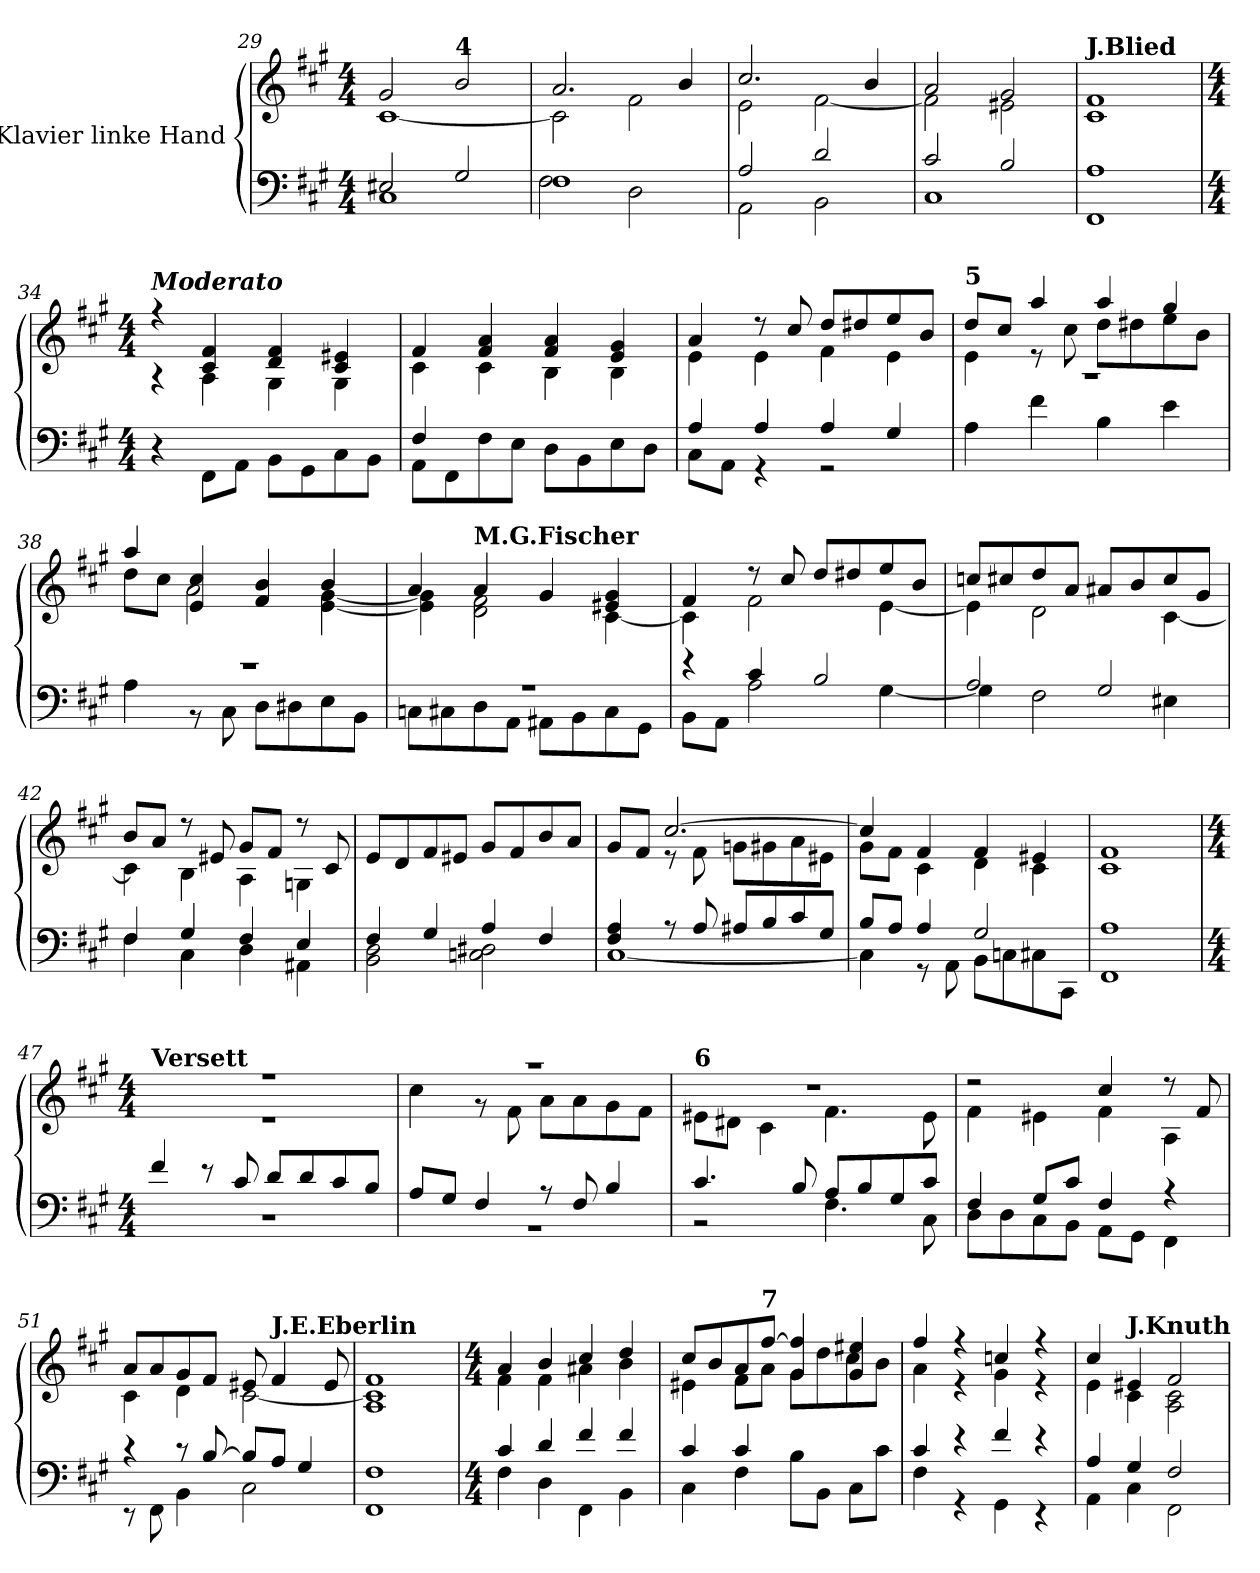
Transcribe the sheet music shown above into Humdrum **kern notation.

**kern	**kern
*part1	*part1
*staff2	*staff1
*I"Klavier linke Hand	*
*clefF4	*clefG2
*k[f#c#g#]	*k[f#c#g#]
*M4/4	*M4/4
=29	=29
*^	*^
2E#X/	1C#	2g#/	[1c#
!	!	!LO:TX:a:B:t=4	!
2G#/	.	2b/	.
=30	=30	=30	=30
1F#	2F#\	2.a/	2c#\]
.	2D\	.	2f#\
.	.	4b/	.
=31	=31	=31	=31
2A/	2AA\	2.cc#/	2e\
2d/	2BB\	.	[2f#\
.	.	4b/	.
=32	=32	=32	=32
2c#/	1C#	2a/	2f#\]
2B/	.	2g#/	2e#X\
!!LO:LB:g=z	!!
=33	=33	=33	=33
!	!	!LO:TX:a:B:t=J.Blied	!
1A	1FF#	1f#	1c#
!!LO:LB:g=z	!!
=34	=34	=34	=34
*M4/4	*	*M4/4	*
!	!	!LO:TX:a:Bi:t=Moderato	!
4ryy	4r	4r	4r
4ryy	8FF#\L	4c#/ 4f#/	4A\
.	8AA\J	.	.
4ryy	8BB\L	4d/ 4f#/	4G#\
.	8GG#\	.	.
4ryy	8C#\	4c#/ 4e#X/	4G#\
.	8BB\J	.	.
=35	=35	=35	=35
4F#/	8AA\L	4f#/	4c#\
.	8FF#\	.	.
4ryy	8F#\	4f#/ 4a/	4c#\
.	8E\J	.	.
4ryy	8D\L	4f#/ 4a/	4B\
.	8BB\	.	.
4ryy	8E\	4e/ 4g#/	4B\
.	8D\J	.	.
=36	=36	=36	=36
4A/	8C#\L	4a/	4e\
.	8AA\J	.	.
4A/	4r	8r	4e\
.	.	8cc#/	.
4A/	2r	8dd/L	4f#\
.	.	8dd#X/	.
4G#/	.	8ee/	4e\
.	.	8b/J	.
!!LO:LB:g=z	!!
=37	=37	=37	=37
!	!	!LO:TX:a:B:t=5	!
1r	4A\	8dd/L	4e\
.	.	8cc#/J	.
.	4f#\	4aa/	8r
.	.	.	8cc#\
.	4B\	4aa/	8dd\L
.	.	.	8dd#X\
.	4e\	4gg#/	8ee\
.	.	.	8b\J
=38	=38	=38	=38
1r	4A\	4aa/	8dd\L
.	.	.	8cc#\J
.	8r	4e/ 4cc#/	2a\
.	8C#\	.	.
.	8D\L	4f#/ 4b/	.
.	8D#X\	.	.
.	8E\	4b/	[4e\ [4g#\
.	8BB\J	.	.
=39	=39	=39	=39
1r	8Cn\L	4a/	4e\] 4g#\]
.	8C#X\	.	.
!	!	!LO:TX:a:B:t=M.G.Fischer	!
.	8D\	4a/	2d\ 2f#\
.	8AA\J	.	.
.	8AA#X\L	4g#/	.
.	8BB\	.	.
.	8C#\	4e#X/ 4g#/	[4c#\
.	8GG#\J	.	.
!!LO:LB:g=z	!!
=40	=40	=40	=40
4r	8BB\L	4f#/	4c#\]
.	8AA\J	.	.
4c#/	2A\	8r	2f#\
.	.	8cc#/	.
2B/	.	8dd/L	.
.	.	8dd#X/	.
.	[4G#\	8ee/	[4e\
.	.	8b/J	.
=41	=41	=41	=41
2A/	4G#\]	8ccn/L	4e\]
.	.	8cc#X/	.
.	2F#\	8dd/	2d\
.	.	8a/J	.
2G#/	.	8a#X/L	.
.	.	8b/	.
.	4E#X\	8cc#/	[4c#\
.	.	8g#/J	.
=42	=42	=42	=42
4F#/	4F#\	8b/L	4c#\]
.	.	8a/J	.
4G#/	4C#\	8r	4B\
.	.	8e#X/	.
4F#/	4D\	8g#/L	4A\
.	.	8f#/J	.
4E/	4AA#X\	8r	4Gn\
.	.	8c#/	.
*	*	*v	*v
!!LO:LB:g=z
=43	=43	=43
4F#/	2BB\ 2D\	8e/L
.	.	8d/
4G#/	.	8f#/
.	.	8e#X/J
4A/	2Cn\ 2D#X\	8g#/L
.	.	8f#/
4F#/	.	8b/
.	.	8a/J
=44	=44	=44
*	*	*^
4F#/ 4A/	[1C#	8g#/L	4ryy
.	.	8f#/J	.
8r	.	[2.cc#/	8r
8A/	.	.	8f#\
8A#X/L	.	.	8gn\L
8B/	.	.	8g#X\
8c#/	.	.	8a\
8G#/J	.	.	8e#X\J
=45	=45	=45	=45
8B/L	4C#\]	4cc#/]	8g#\L
8A/J	.	.	8f#\J
4A/	8r	4f#/	4c#\
.	8AA\	.	.
2G#/	8BB\L	4f#/	4d\
.	8Cn\	.	.
.	8C#X\	4e#X/	4c#\
.	8CC#\J	.	.
!!LO:PB:g=z	!!
=46	=46	=46	=46
1A	1FF#	1f#	1c#
!!LO:PB:g=z	!!
=47	=47	=47	=47
*M4/4	*	*M4/4	*
!	!	!LO:TX:a:B:t=Versett	!
4f#/	1r	1r	1r
8r	.	.	.
8c#/	.	.	.
8d/L	.	.	.
8d/	.	.	.
8c#/	.	.	.
8B/J	.	.	.
=48	=48	=48	=48
8A/L	1r	1r	4cc#\
8G#/J	.	.	.
4F#/	.	.	8r
.	.	.	8f#\
8r	.	.	8a\L
8F#/	.	.	8a\
4B/	.	.	8g#\
.	.	.	8f#\J
=49	=49	=49	=49
!	!	!LO:TX:a:B:t=6	!
4.c#/	2r	1r	8e#X\L
.	.	.	8d#X\J
.	.	.	4c#\
8B/	.	.	.
8A/L	4.F#\	.	4.f#\
8B/	.	.	.
8G#/	.	.	.
8c#/J	8C#\	.	8e#\
!!LO:LB:g=z	!!
=50	=50	=50	=50
4F#/	8D\L	2r	4f#\
.	8D\	.	.
8G#/L	8C#\	.	4e#X\
8c#/J	8BB\J	.	.
4F#/	8AA\L	4cc#/	4f#\
.	8GG#\J	.	.
4r	4FF#\	8r	4A\
.	.	8f#/	.
=51	=51	=51	=51
4r	8r	8a/L	4c#\
.	8FF#\	8a/	.
8r	4BB\	8g#/	4d\
[8B/	.	8f#/J	.
8B/L]	2C#\	8e#X/	[2c#\
!	!	!LO:TX:a:B:t=J.E.Eberlin	!
8A/J	.	4f#/	.
4G#/	.	.	.
.	.	8e#/	.
=52	=52	=52	=52
1F#	1FF#	1A 1f#	1c#]
!!LO:LB:g=z	!!
=53	=53	=53	=53
*M4/4	*	*M4/4	*
4c#/	4F#\	4a/	4f#\
4d/	4D\	4b/	4f#\
4f#/	4FF#\	4cc#/	4a#X\
4f#/	4BB\	4dd/	4b\
=54	=54	=54	=54
4c#/	4C#\	8cc#/L	4e#X\
.	.	8b/	.
4c#/	4F#\	8a/	8f#\L
!	!	!LO:TX:a:B:t=7	!
.	.	[8ff#/J	8a\J
8B\L	4ryy	4g#/ 4ff#/]	8g#\L
8BB\J	.	.	8dd\
4ryy	8C#\L	4g#/ 4ee#X/	8cc#\
.	8c#\J	.	8b\J
=55	=55	=55	=55
4c#/	4F#\	4ff#/	4a\
4r	4r	4r	4r
4f#/	4GG#\	4ccn/	4g#\
4r	4r	4r	4r
=56	=56	=56	=56
4A/	4AA\	4cc#/	4e\
!	!	!LO:TX:a:B:t=J.Knuth	!
4G#/	4C#\	4e#X/	4c#\
2F#/	2FF#\	2f#/	2A\ 2c#\
*v	*v	*	*
*	*v	*v
=	=
*-	*-
